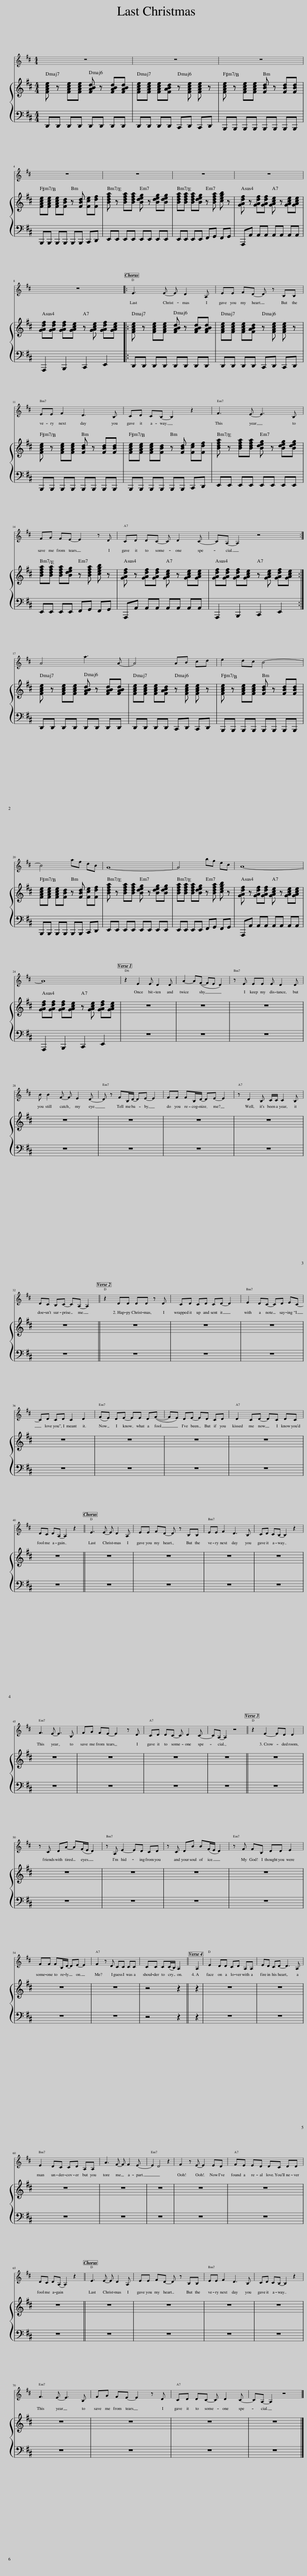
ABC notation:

X:1
%%score 1 { 2 | 3 }
L:1/8
M:4/4
I:linebreak $
K:D
V:1 treble
V:2 treble
V:3 bass
V:1
 z8 | z8 | z8 |$ z8 | z8 | %5
 z8 | z8 |$ z8 |: E3 E- E D2 A, | EE FD- D z B,B, |$ %10
 EE F2 D3 B, | CD CB,- B,2 z2 | F3 E- E3 B, |$ FG FE- E2 z D | CD DC- C D2 C- | %15
 CA,- A,2 z4 :|$ A4 a3 A- | A4 AB cd | e2 dc B4- |$ B4 af dB | %20
 G8- | G4 bg ec | A8- |$ A8 | z2 E2 E D2 D | %25
 A2- A(F- FE D2) | z E EE E D2 D |$ B B2 F- F E2 D- | D z FB,/D/- DE- E2 | FF FB,/D/- DE- E2 | %30
 z D2 B, C/C/ C2 B, |$ DC B,C- CA,- A,2 || z2 DD DD z D | CD CD CD- D2 | E2 DC- CD EC- |$ %35
 CD CD C2 D2 | (FE) DE- EE D(F- | FE) DE- ED CD | D2 CD- DC DC |$ DC DA,- A,2 z2 || %40
 E3 E- E D2 A, | EE FD- D z B,B, | EE F2 D3 B, | CD CB,- B,2 z2 |$ F3 E- E3 B, | %45
 FG FE- E2 z D | CD DC- C D2 C- | CA,- A,2 z4 || z2 E2- ED D2 |$ z C DA- A(F/E/ D2) | %50
 z A, E2- ED CD | z C DB B(F/E/ D2) | z F FB, DD E2 |$ FF FB,/D/- DE- E2 | F2 z D CC CC | %55
 CC C(C/B,/) A,2 || A,2 | E2 DD CD A,A, | ED CD- D3 A, |$ E2 DC CD A,A, | %60
 A3 F- F F2 E- | E2 D4 z2 | F2 z E- E2 ED | FE ED DC DD |$ DC D(A, A,2) z2 || %65
 E3 E- E D2 A, | EE FD- D z B,B, | EE F2 D3 B, | CD CB,- B,2 z2 |$ F3 E- E3 B, | %70
 FG FE- E2 z D | CD DC- C D2 C- | CA,- A,2 z4 |] %73
V:2
 [FAce] z [FAce][FAce] [FABd] z [FABd][FABd] | [FAce][FAce] [FAce][FABd] z [FAce] [FAce] z | [FAce] z [FAce][FAce] [FBd] z [FBd][FBd] |$ [FAce][FAce] [FAce][FBd] z [FBd] [Fce][Fdf] | [Bdfa] z [Bdfa][Bdfa] [Bdeg] z [Bdeg][Bdeg] | %5
 [Bdfa][Bdfa] [Bdfa][Bdeg] z [Bdfa] [cegb] z | [GAdf] z [GAdf][GAdf] [GAce] z [GAce][GAce] |$ [GAdf][GAdf] [GAdf][GAce] z [GAce] [GAdf][GAce] |: [FAce] z [FAce][FAce] [FABd] z [FABd][FABd] | [FAce][FAce] [FAce][FABd] z [FAce] [FAce] z |$ %10
 [FAce] z [FAce][FAce] [FBd] z [FBd][FBd] | [FAce][FAce] [FAce][FBd] z [FBd] [Fce][Fdf] | [Bdfa] z [Bdfa][Bdfa] [Bdeg] z [Bdeg][Bdeg] |$ [Bdfa][Bdfa] [Bdfa][Bdeg] z [Bdfa] [cegb] z | [GAdf] z [GAdf][GAdf] [GAce] z [GAce][GAce] | %15
 [GAdf][GAdf] [GAdf][GAce] z [GAce] [GAdf][GAce] :|$ [FAce] z [FAce][FAce] [FABd] z [FABd][FABd] | [FAce][FAce] [FAce][FABd] z [FAce] [FAce] z | [FAce] z [FAce][FAce] [FBd] z [FBd][FBd] |$ [FAce][FAce] [FAce][FBd] z [FBd] [Fce][Fdf] | %20
 [Bdfa] z [Bdfa][Bdfa] [Bdeg] z [Bdeg][Bdeg] | [Bdfa][Bdfa] [Bdfa][Bdeg] z [Bdfa] [cegb] z | [GAdf] z [GAdf][GAdf] [GAce] z [GAce][GAce] |$ [GAdf][GAdf] [GAdf][GAce] z [GAce] [GAdf][GAce] | z8 | %25
 z8 | z8 |$ z8 | z8 | z8 | %30
 z8 |$ z8 || z8 | z8 | z8 |$ %35
 z8 | z8 | z8 | z8 |$ z8 || %40
 z8 | z8 | z8 | z8 |$ z8 | %45
 z8 | z8 | z8 || z8 |$ z8 | %50
 z8 | z8 | z8 |$ z8 | z8 | %55
 z4 z2 || z2 | z8 | z8 |$ z8 | %60
 z8 | z8 | z8 | z8 |$ z8 || %65
 z8 | z8 | z8 | z8 |$ z8 | %70
 z8 | z8 | z8 |] %73
V:3
 D,,D,, D,,D,, D,,D,, D,,D,, | D,,D,, D,,D,, C,,D,, C,,D,, | B,,,B,,, B,,,B,,, B,,,B,,, B,,,B,,, |$ B,,,B,,, B,,,B,,, B,,,B,,, C,,D,, | E,,E,, E,,E,, E,,E,, E,,E,, | %5
 E,,E,, E,,E,, F,,G,, F,,G,, | A,,,A,, A,,A,, A,,A,, A,,A,, |$ A,,,2 B,,,2 C,,2 E,,2 |: D,,D,, D,,D,, D,,D,, D,,D,, | D,,D,, D,,D,, C,,D,, C,,D,, |$ %10
 B,,,B,,, B,,,B,,, B,,,B,,, B,,,B,,, | B,,,B,,, B,,,B,,, B,,,B,,, C,,D,, | E,,E,, E,,E,, E,,E,, E,,E,, |$ E,,E,, E,,E,, F,,G,, F,,G,, | A,,,A,, A,,A,, A,,A,, A,,A,, | %15
 A,,,2 B,,,2 C,,2 E,,2 :|$ D,,D,, D,,D,, D,,D,, D,,D,, | D,,D,, D,,D,, C,,D,, C,,D,, | B,,,B,,, B,,,B,,, B,,,B,,, B,,,B,,, |$ B,,,B,,, B,,,B,,, B,,,B,,, C,,D,, | %20
 E,,E,, E,,E,, E,,E,, E,,E,, | E,,E,, E,,E,, F,,G,, F,,G,, | A,,,A,, A,,A,, A,,A,, A,,A,, |$ A,,,2 B,,,2 C,,2 E,,2 | z8 | %25
 z8 | z8 |$ z8 | z8 | z8 | %30
 z8 |$ z8 || z8 | z8 | z8 |$ %35
 z8 | z8 | z8 | z8 |$ z8 || %40
 z8 | z8 | z8 | z8 |$ z8 | %45
 z8 | z8 | z8 || z8 |$ z8 | %50
 z8 | z8 | z8 |$ z8 | z8 | %55
 z4 z2 || z2 | z8 | z8 |$ z8 | %60
 z8 | z8 | z8 | z8 |$ z8 || %65
 z8 | z8 | z8 | z8 |$ z8 | %70
 z8 | z8 | z8 |] %73
